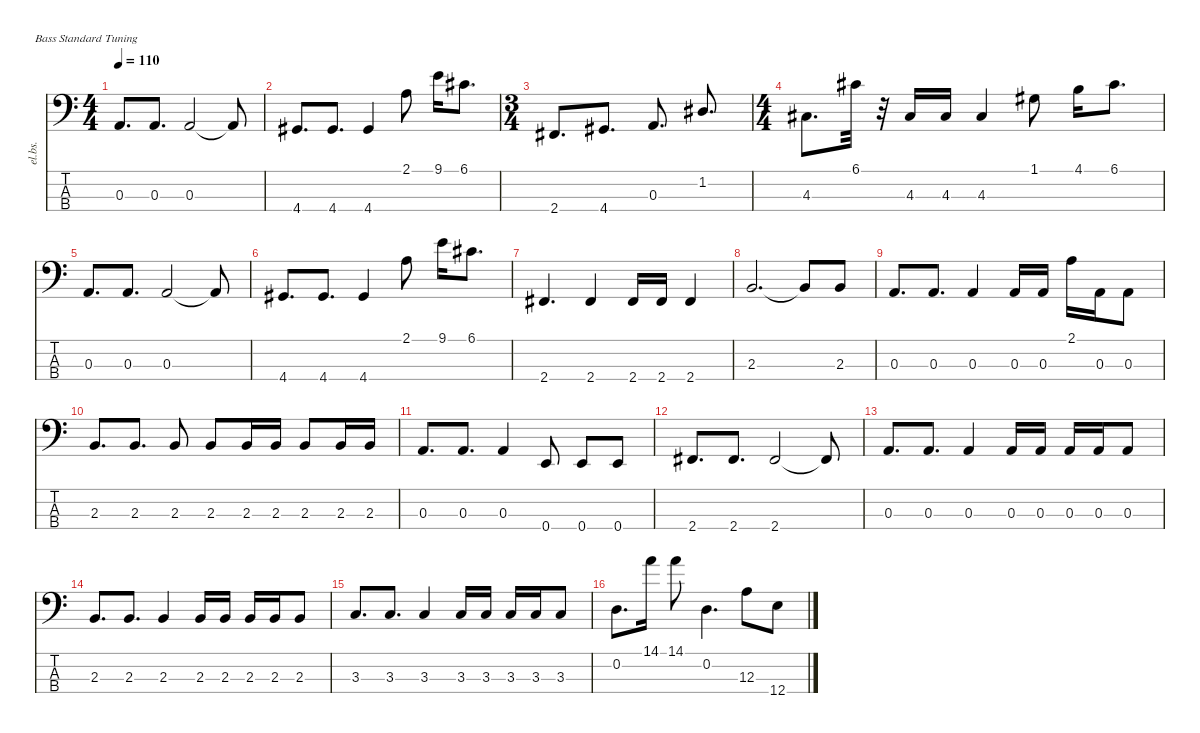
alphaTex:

\defaultSystemsLayout 4
\hideDynamics
\bracketExtendMode nobrackets
\otherSystemsTrackNameOrientation horizontal
\track ("Bass" "el.bs.") {instrument electricbassfinger}
\staff {score tabs}
\tuning (G2 D2 A1 E1)
\ts (4 4)
\tempo 110
\clef f4
\ks c
0.3.8{d dy f beam Up} 0.3.8{d beam Up} 0.3.2{beam Up} 0.3{t}.8{beam Up} |
4.4{acc #}.8{d beam Up} 4.4{acc #}.8{d beam Up} 4.4{acc #}.4{beam Up} 2.1.8{beam Down} 9.1.16{beam Down} 6.1{acc #}.8{d beam Down} |
\ts (3 4)
\beaming (8 2 2 2)
2.4{acc #}.8{d beam Up} 4.4{acc #}.8{d beam Up} 0.3.8{d beam Up} 1.2{acc #}.8{d beam Up} |
\ts (4 4)
\beaming (8 2 2 2 2)
4.3{acc #}.8{d beam Down} 6.1{acc #}.32{dy p beam Down} r.32{beam Down} 4.3{acc #}.16{dy f beam Up} 4.3{acc #}.16{beam Up} 4.3{acc #}.4{beam Up} 1.1{acc #}.8{beam Down} 4.1.16{beam Down} 6.1{acc #}.8{d beam Down} |
0.3.8{d beam Up} 0.3.8{d beam Up} 0.3.2{beam Up} 0.3{t}.8{beam Up} |
4.4{acc #}.8{d beam Up} 4.4{acc #}.8{d beam Up} 4.4{acc #}.4{beam Up} 2.1.8{beam Down} 9.1.16{beam Down} 6.1{acc #}.8{d beam Down} |
2.4{acc #}.4{d beam Up} 2.4{acc #}.4{beam Up} 2.4{acc #}.16{beam Up} 2.4{acc #}.16{beam Up} 2.4{acc #}.4{beam Up} |
2.3.2{d beam Up} 2.3{t}.8{beam Up} 2.3.8{beam Up} |
0.3.8{d beam Up} 0.3.8{d beam Up} 0.3.4{beam Up} 0.3.16{beam Up} 0.3.16{beam Up} 2.1.16{beam Down} 0.3.16{beam Down} 0.3.8{beam Down} |
2.3.8{d beam Up} 2.3.8{d beam Up} 2.3.8{beam Up} 2.3.8{beam Up} 2.3.16{beam Up} 2.3.16{beam Up} 2.3.8{beam Up} 2.3.16{beam Up} 2.3.16{beam Up} |
0.3.8{d beam Up} 0.3.8{d beam Up} 0.3.4{beam Up} 0.4.8{beam Up} 0.4.8{beam Up} 0.4.8{beam Up} |
2.4{acc #}.8{d beam Up} 2.4{acc #}.8{d beam Up} 2.4{acc #}.2{beam Up} 2.4{t acc #}.8{beam Up} |
0.3.8{d beam Up} 0.3.8{d beam Up} 0.3.4{beam Up} 0.3.16{beam Up} 0.3.16{beam Up} 0.3.16{beam Up} 0.3.16{beam Up} 0.3.8{beam Up} |
2.3.8{d beam Up} 2.3.8{d beam Up} 2.3.4{beam Up} 2.3.16{beam Up} 2.3.16{beam Up} 2.3.16{beam Up} 2.3.16{beam Up} 2.3.8{beam Up} |
3.3.8{d beam Up} 3.3.8{d beam Up} 3.3.4{beam Up} 3.3.16{beam Up} 3.3.16{beam Up} 3.3.16{beam Up} 3.3.16{beam Up} 3.3.8{beam Up} |
0.2.8{d beam Down} 14.1.16{beam Down} 14.1.8{beam Down} 0.2.4{d beam Down} 12.3.8{beam Down} 12.4.8{beam Down}
